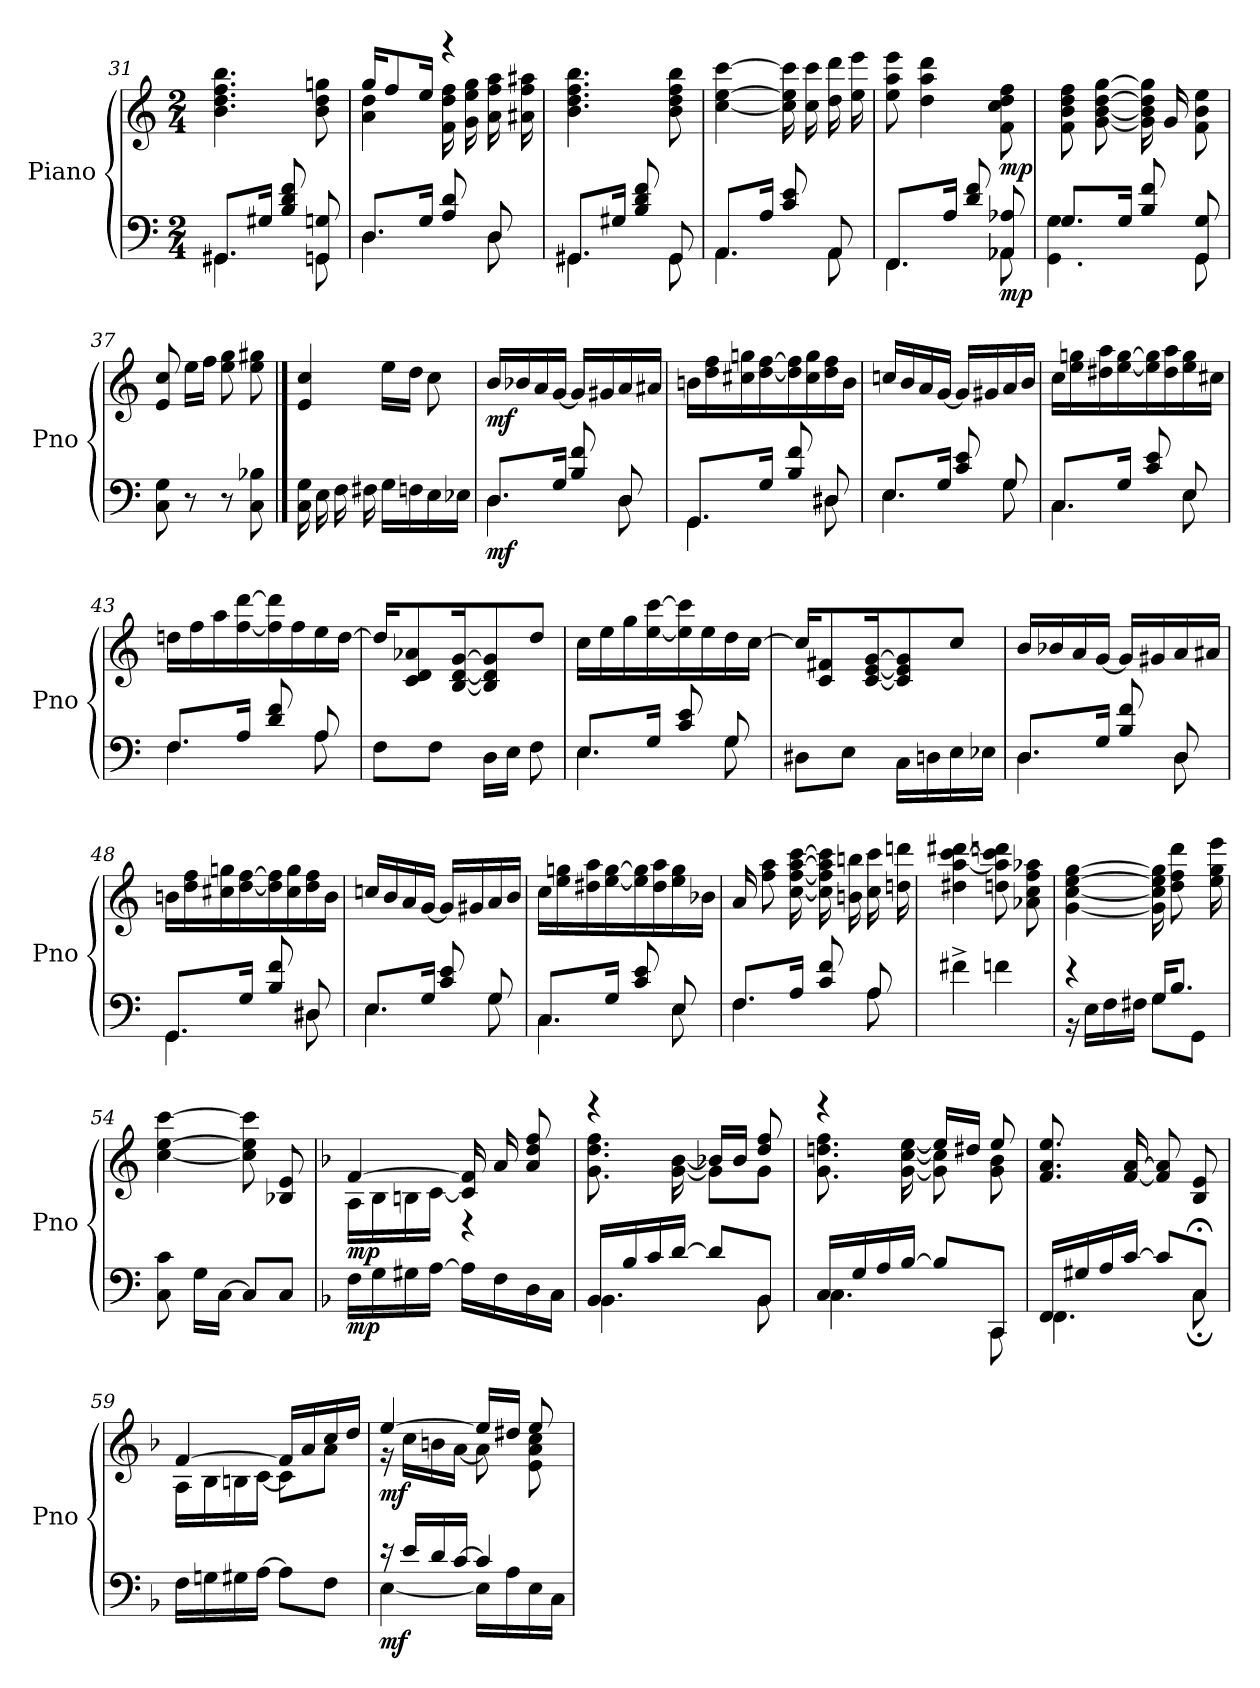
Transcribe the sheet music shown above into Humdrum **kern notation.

**kern	**dynam	**kern	**dynam
*part2	*part2	*part1	*part1
*staff2	*staff2	*staff1	*staff1
*I"Piano	*	*I"Piano	*
*I'Pno	*	*I'Pno	*
*clefF4	*	*clefG2	*
*k[]	*	*k[]	*
*M2/4	*	*M2/4	*
=31	=31	=31	=31
*^	*	*	*
8.GG#X/L	4.GG#\	.	4.b\ 4.dd\ 4.ff\ 4.bb\	.
16G#X/Jk	.	.	.	.
8B/ 8d/ 8f/	.	.	.	.
8GGn/ 8Gn/	8GG\	.	8b\ 8dd\ 8ggn\	.
=32	=32	=32	=32	=32
*	*	*	*^	*
8.D/L	4.D\	.	16gg/KL	4a\ 4dd\	.
.	.	.	8ff/	.	.
16G/Jk	.	.	16ee/Jk	.	.
8A/ 8d/	.	.	4r	16f\ 16dd\ 16ff\	.
.	.	.	.	16g\ 16ee\ 16gg\	.
8D/	8D\	.	.	16a\ 16ff\ 16aa\	.
.	.	.	.	16a#X\ 16ff\ 16aa#X\	.
*	*	*	*v	*v	*
=33	=33	=33	=33	=33
8.GG#X/L	4.GG#\	.	4.b\ 4.dd\ 4.ff\ 4.bb\	.
16G#X/Jk	.	.	.	.
8B/ 8d/ 8f/	.	.	.	.
8GG#/	8GG#\	.	8b\ 8dd\ 8ff\ 8bb\	.
=34	=34	=34	=34	=34
8.AA/L	4.AA\	.	[4cc\ [4ee\ [4ccc\	.
16A/Jk	.	.	.	.
8c/ 8e/	.	.	16cc\] 16ee\] 16ccc\]	.
.	.	.	16cc\ 16ccc\	.
8AA/	8AA\	.	16dd\ 16ddd\	.
.	.	.	16ee\ 16eee\	.
=35	=35	=35	=35	=35
8.FF/L	4.FF\	.	8ee\ 8aa\ 8eee\	.
.	.	.	4dd\ 4aa\ 4ddd\	.
16A/Jk	.	.	.	.
8d/ 8f/	.	.	.	.
!	!	!LO:DY:b	!	!LO:DY:b
8AA-X/ 8A-X/	8AA-\	mp	8f\ 8cc\ 8dd\ 8ff\	mp
!!LO:LB:g=z
=36	=36	=36	=36	=36
8.G/L	4.GG\ 4.G\	.	8f\ 8b\ 8dd\ 8ff\	.
.	.	.	[8g\ [8b\ [8dd\ [8gg\	.
16G/Jk	.	.	.	.
8B/ 8f/	.	.	16g\] 16b\] 16dd\] 16gg\]	.
.	.	.	16g/	.
8GG/ 8G/	8GG\	.	8f\ 8b\ 8ee\	.
*v	*v	*	*	*
=37	=37	=37	=37
8C\ 8G\	.	8e/ 8cc/	.
8r	.	16ee\LL	.
.	.	16ff\JJ	.
8r	.	8ee\ 8gg\	.
!	!LO:DY:b	!	!LO:DY:b
8C\ 8B-X\	other-dynamics	8ee\ 8gg#X\	other-dynamics
==38	==38	==38	==38
16C\ 16G\	.	4e/ 4cc/	.
16E\	.	.	.
16F\	.	.	.
16F#X\	.	.	.
16G\LL	.	16ee\LL	.
16Fn\	.	16dd\JJ	.
16E\	.	8cc\	.
16E-X\JJ	.	.	.
=39	=39	=39	=39
*^	*	*	*
!	!	!LO:DY:b	!	!LO:DY:b
8.D/L	4.D\	mf	16b/LL	mf
.	.	.	16b-X/	.
.	.	.	16a/	.
16G/Jk	.	.	[16g/JJ	.
8B/ 8f/	.	.	16g/LL]	.
.	.	.	16g#X/	.
8D/	8D\	.	16a/	.
.	.	.	16a#X/JJ	.
=40	=40	=40	=40	=40
8.GG/L	4.GG\	.	16bn\LL	.
.	.	.	16dd\ 16ff\	.
.	.	.	16cc#X\ 16ggn\	.
16G/Jk	.	.	[16dd\ [16ff\	.
8B/ 8f/	.	.	16dd\] 16ff\]	.
.	.	.	16cc#\ 16gg\	.
8D#X/	8D#\	.	16dd\ 16ff\	.
.	.	.	16b\JJ	.
!!LO:LB:g=z
=41	=41	=41	=41	=41
8.E/L	4.E\	.	16ccn/LL	.
.	.	.	16b/	.
.	.	.	16a/	.
16G/Jk	.	.	[16g/JJ	.
8c/ 8e/	.	.	16g/LL]	.
.	.	.	16g#X/	.
8G/	8G\	.	16a/	.
.	.	.	16b/JJ	.
=42	=42	=42	=42	=42
8.C/L	4.C\	.	16cc\LL	.
.	.	.	16ee\ 16ggn\	.
.	.	.	16dd#X\ 16aa\	.
16G/Jk	.	.	[16ee\ [16gg\	.
8c/ 8e/	.	.	16ee\] 16gg\]	.
.	.	.	16dd#\ 16aa\	.
8E/	8E\	.	16ee\ 16gg\	.
.	.	.	16cc#X\JJ	.
=43	=43	=43	=43	=43
8.F/L	4.F\	.	16ddn\LL	.
.	.	.	16ff\	.
.	.	.	16aa\	.
16A/Jk	.	.	[16ff\ [16ddd\	.
8d/ 8f/	.	.	16ff\] 16ddd\]	.
.	.	.	16ff\	.
8A/	8A\	.	16ee\	.
.	.	.	[16dd\JJ	.
*v	*v	*	*	*
=44	=44	=44	=44
8F\L	.	16dd/KL]	.
.	.	8c/ 8d/ 8a-X/	.
8F\J	.	.	.
.	.	[16B/ [16d/ [16g/K	.
16D\LL	.	8B/] 8d/] 8g/]	.
16E\JJ	.	.	.
8F\	.	8dd/J	.
=45	=45	=45	=45
*^	*	*	*
8.E/L	4.E\	.	16cc\LL	.
.	.	.	16ee\	.
.	.	.	16gg\	.
16G/Jk	.	.	[16ee\ [16ccc\	.
8c/ 8e/	.	.	16ee\] 16ccc\]	.
.	.	.	16ee\	.
8G/	8G\	.	16dd\	.
.	.	.	[16cc\JJ	.
*v	*v	*	*	*
!!LO:LB:g=z
=46	=46	=46	=46
8D#X\L	.	16cc/KL]	.
.	.	8c/ 8f#X/	.
8E\J	.	.	.
.	.	[16c/ [16e/ [16g/K	.
16C\LL	.	8c/] 8e/] 8g/]	.
16Dn\	.	.	.
16E\	.	8cc/J	.
16E-X\JJ	.	.	.
=47	=47	=47	=47
*^	*	*	*
8.D/L	4.D\	.	16b/LL	.
.	.	.	16b-X/	.
.	.	.	16a/	.
16G/Jk	.	.	[16g/JJ	.
8B/ 8f/	.	.	16g/LL]	.
.	.	.	16g#X/	.
8D/	8D\	.	16a/	.
.	.	.	16a#X/JJ	.
=48	=48	=48	=48	=48
8.GG/L	4.GG\	.	16bn\LL	.
.	.	.	16dd\ 16ff\	.
.	.	.	16cc#X\ 16ggn\	.
16G/Jk	.	.	[16dd\ [16ff\	.
8B/ 8f/	.	.	16dd\] 16ff\]	.
.	.	.	16cc#\ 16gg\	.
8D#X/	8D#\	.	16dd\ 16ff\	.
.	.	.	16b\JJ	.
=49	=49	=49	=49	=49
8.E/L	4.E\	.	16ccn/LL	.
.	.	.	16b/	.
.	.	.	16a/	.
16G/Jk	.	.	[16g/JJ	.
8c/ 8e/	.	.	16g/LL]	.
.	.	.	16g#X/	.
8G/	8G\	.	16a/	.
.	.	.	16b/JJ	.
=50	=50	=50	=50	=50
8.C/L	4.C\	.	16cc\LL	.
.	.	.	16ee\ 16ggn\	.
.	.	.	16dd#X\ 16aa\	.
16G/Jk	.	.	[16ee\ [16gg\	.
8c/ 8e/	.	.	16ee\] 16gg\]	.
.	.	.	16dd#\ 16aa\	.
8E/	8E\	.	16ee\ 16gg\	.
.	.	.	16b-X\JJ	.
!!LO:PB:g=z
=51	=51	=51	=51	=51
8.F/L	4.F\	.	16a/	.
.	.	.	8ff\ 8aa\	.
16A/Jk	.	.	[16cc\ [16ff\ [16aa\ [16ccc\	.
8c/ 8f/	.	.	16cc\] 16ff\] 16aa\] 16ccc\]	.
.	.	.	16bn\ 16bbn\	.
8A/	8A\	.	16cc\ 16ccc\	.
.	.	.	16ddn\ 16dddn\	.
*v	*v	*	*	*
=52	=52	=52	=52
4f#X^\	.	4dd#X\ [4aa\ [4ccc\ 4ddd#X\	.
4fn\	.	8ddn\ 8aa\] 8ccc\] 8dddn\	.
.	.	8a-X\ 8cc\ 8ff\ 8aa-X\	.
=53	=53	=53	=53
*^	*	*	*
4r	16r	.	[4g\ [4cc\ [4ee\ [4gg\	.
.	16E\LL	.	.	.
.	16F\	.	.	.
.	16F#X\JJ	.	.	.
16G/KL	8G\L	.	16g\] 16cc\] 16ee\] 16gg\]	.
8.B/J	.	.	8dd\ 8ff\ 8ddd\	.
.	8GG\J	.	.	.
.	.	.	16ee\ 16gg\ 16eee\	.
*v	*v	*	*	*
=54	=54	=54	=54
8C\ 8c\	.	[4cc\ [4ee\ [4ccc\	.
16G\LL	.	.	.
[16C\JJ	.	.	.
8C/L]	.	8cc\] 8ee\] 8ccc\]	.
!	!LO:DY:b	!	!LO:DY:b
8C/J	other-dynamics	8B-X/ 8e/	other-dynamics
=55!|	=55!|	=55!|	=55!|
*k[b-]	*	*k[b-]	*
*	*	*^	*
!	!LO:DY:b	!	!	!LO:DY:b
16F\LL	mp	[4f/	16A\LL	mp
16G\	.	.	16B-\	.
16G#X\	.	.	16Bn\	.
[16A\JJ	.	.	[16c\JJ	.
16A\LL]	.	16c/] 16f/]	4r	.
16F\	.	16a/	.	.
16D\	.	8a/ 8dd/ 8ff/	.	.
16C\JJ	.	.	.	.
!!LO:LB:g=z	!!
=56	=56	=56	=56	=56
*^	*	*	*	*
16BB-/LL	4.BB-\	.	4r	8.g\ 8.dd\ 8.ff\	.
16B-/	.	.	.	.	.
16c/	.	.	.	.	.
[16d/JJ	.	.	.	[16g\ [16b-\	.
8d/L]	.	.	16b-X/LL]	8g\L]	.
.	.	.	16b-/JJ	.	.
8BB-/J	8BB-\	.	8dd/ 8ff/	8g\J	.
=57	=57	=57	=57	=57	=57
16C/LL	4.C\	.	4r	8.g\ 8.ddn\ 8.ff\	.
16G/	.	.	.	.	.
16A/	.	.	.	.	.
[16B-/JJ	.	.	.	[16g\ [16cc\ [16ee\	.
8B-/L]	.	.	16ee/LL]	8g\] 8cc\]	.
.	.	.	16dd#X/JJ	.	.
8CC/J	8CC\	.	8ee/	8g\ 8b-\	.
*	*	*	*v	*v	*
=58	=58	=58	=58	=58
16FF/LL	4.FF\	.	8.f/ 8.a/ 8.ee/	.
16G#X/	.	.	.	.
16A/	.	.	.	.
[16c/JJ	.	.	[16f/ [16a/	.
8c/L]	.	.	8f/] 8a/]	.
8C;/J	8C;\	.	8B-/ 8e/	.
*v	*v	*	*	*
=59	=59	=59	=59
*	*	*^	*
16F\LL	.	[4f/	16A\LL	.
16Gn\	.	.	16B-\	.
16G#X\	.	.	16Bn\	.
[16A\JJ	.	.	[16c\JJ	.
8A\L]	.	16f/LL]	8c\L]	.
.	.	16a/	.	.
8F\J	.	16cc/	8a\J	.
!	!	!	!	!LO:DY:b
.	.	16dd/JJ	.	other-dynamics
=60	=60	=60	=60	=60
*^	*	*	*	*
!	!	!LO:DY:b	!	!	!LO:DY:b
16r	[4E\	mf	[4ee/	16r	mf
16e/LL	.	.	.	16cc\LL	.
16d/	.	.	.	16bn\	.
[16c/JJ	.	.	.	[16a\JJ	.
4c/]	16E\LL]	.	16ee/LL]	8a\]	.
.	16A\	.	16dd#X/JJ	.	.
.	16E\	.	8ee/	8e\ 8a\ 8cc\	.
.	16C\JJ	.	.	.	.
*v	*v	*	*	*	*
*	*	*v	*v	*
=	=	=	=
*-	*-	*-	*-
